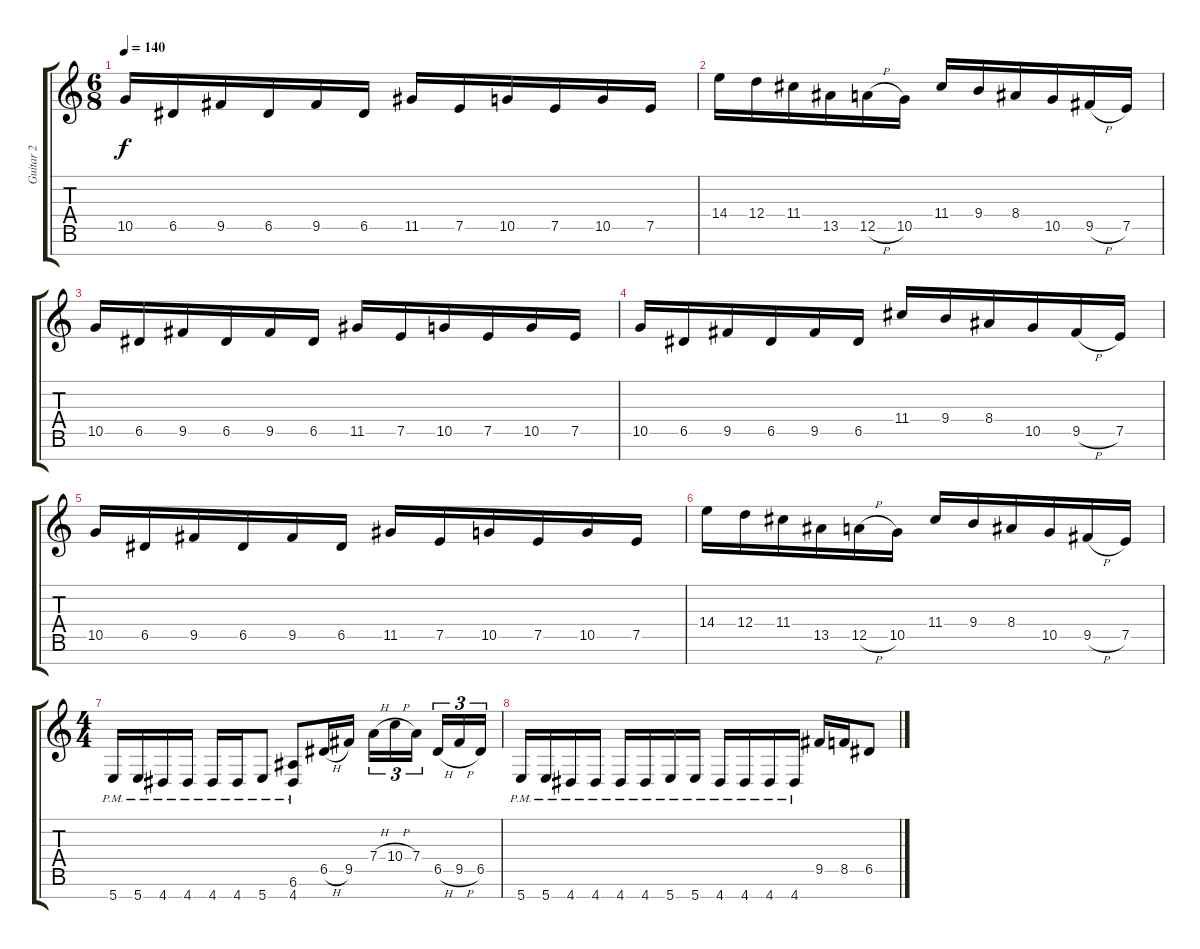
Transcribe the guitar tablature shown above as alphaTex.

\track ("Guitar 2" "Guitar 2") {instrument distortionguitar}
\staff {score tabs}
\tuning (E4 B3 G3 D3 A2 E2 B1) {hide}
\ts (6 8)
\tempo 140
\clef g2
\ks c
10.5.16{dy f} 6.5.16 9.5.16 6.5.16 9.5.16 6.5.16 11.5.16 7.5.16 10.5.16 7.5.16 10.5.16 7.5.16 |
14.4.16 12.4.16 11.4.16 13.5.16 12.5{h}.16 10.5.16 11.4.16 9.4.16 8.4.16 10.5.16 9.5{h}.16 7.5.16 |
10.5.16 6.5.16 9.5.16 6.5.16 9.5.16 6.5.16 11.5.16 7.5.16 10.5.16 7.5.16 10.5.16 7.5.16 |
10.5.16 6.5.16 9.5.16 6.5.16 9.5.16 6.5.16 11.4.16 9.4.16 8.4.16 10.5.16 9.5{h}.16 7.5.16 |
10.5.16 6.5.16 9.5.16 6.5.16 9.5.16 6.5.16 11.5.16 7.5.16 10.5.16 7.5.16 10.5.16 7.5.16 |
14.4.16 12.4.16 11.4.16 13.5.16 12.5{h}.16 10.5.16 11.4.16 9.4.16 8.4.16 10.5.16 9.5{h}.16 7.5.16 |
\ts (4 4)
5.7{pm}.16 5.7{pm}.16 4.7{pm}.16 4.7{pm}.16 4.7{pm}.16 4.7{pm}.16 5.7{pm}.8 (6.6{pm} 4.7{pm}).8 6.5{h}.16 9.5.16 7.4{h}.16{tu (3 2)} 10.4{h}.16{tu (3 2)} 7.4.16{tu (3 2) beam splitsecondary} 6.5{h}.16{tu (3 2)} 9.5{h}.16{tu (3 2)} 6.5.16{tu (3 2)} |
5.7{pm}.16 5.7{pm}.16 4.7{pm}.16 4.7{pm}.16 4.7{pm}.16 4.7{pm}.16 5.7{pm}.16 5.7{pm}.16 4.7{pm}.16 4.7{pm}.16 4.7{pm}.16 4.7{pm}.16 9.5.16 8.5.16 6.5.8
